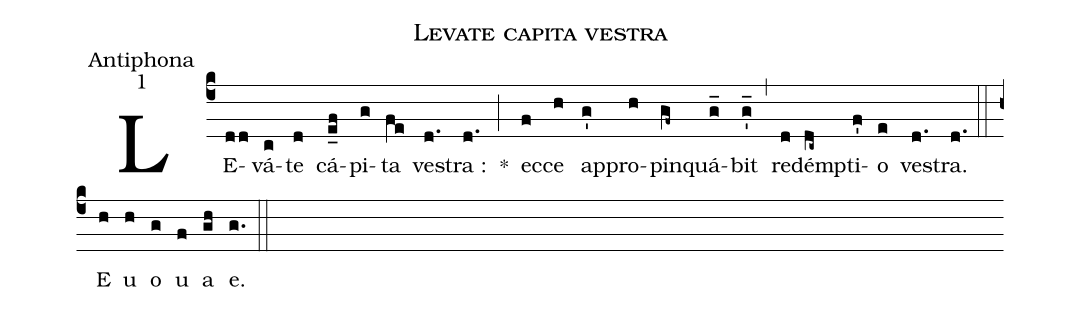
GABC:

name:Levate capita vestra;
office-part:Antiphona;
mode:1;
%%
(c4) LE(dd)vá(c)te(d) cá(e_f)pi(g)ta(fe) ve(d.)stra :(d.) *(;) ec(f)ce(h) ap(g')pro(h)pin(gf~)quá(g_)bit(g_') (,) re(d)démp(dc~)ti(f')o(e) ve(d.)stra.(d.) (::) E(h) u(h) o(g) u(f) a(gh) e.(g.) (::)
